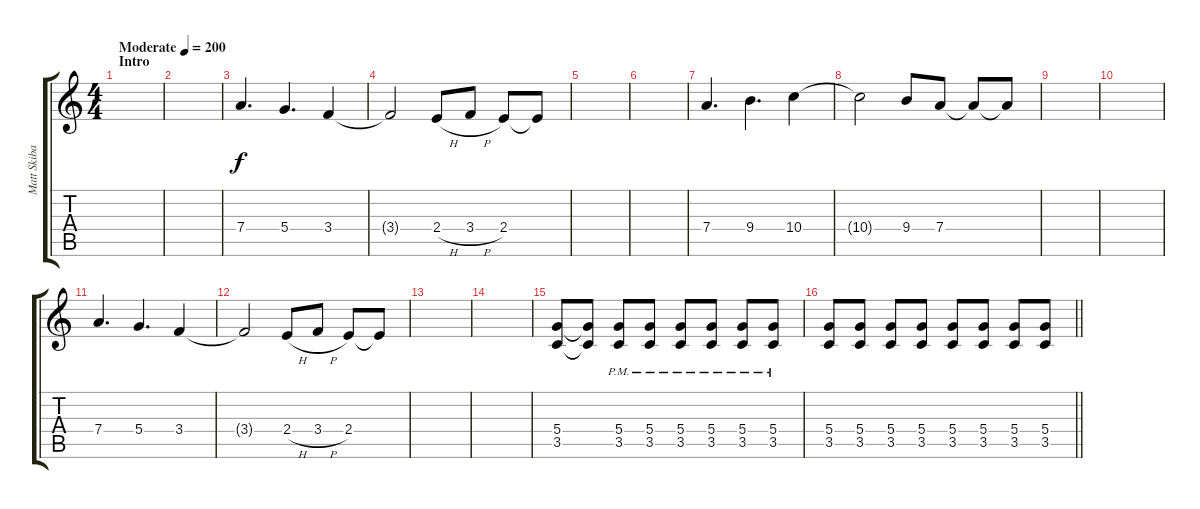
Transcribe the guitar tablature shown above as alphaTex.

\track ("Matt Skiba" "Matt Skiba") {instrument distortionguitar}
\staff {score tabs}
\tuning (E4 B3 G3 D3 A2 E2) {hide}
\ts (4 4)
\section ("" "Intro")
\tempo (200 "Moderate")
\clef g2
\ks c
|
|
7.4.4{d} 5.4.4{d} 3.4.4 |
3.4{t}.2 2.4{h}.8 3.4{h}.8 2.4.8 2.4{t}.8 |
|
|
7.4.4{d} 9.4.4{d} 10.4.4 |
10.4{t}.2 9.4.8 7.4.8 7.4{t}.8 7.4{t}.8 |
|
|
7.4.4{d} 5.4.4{d} 3.4.4 |
3.4{t}.2 2.4{h}.8 3.4{h}.8 2.4.8 2.4{t}.8 |
|
|
(5.4 3.5).8 (5.4{t} 3.5{t}).8 (5.4{pm} 3.5{pm}).8 (5.4{pm} 3.5{pm}).8 (5.4{pm} 3.5{pm}).8 (5.4{pm} 3.5{pm}).8 (5.4{pm} 3.5{pm}).8 (5.4{pm} 3.5{pm}).8 |
\barLineRight lightlight
(5.4 3.5).8 (5.4 3.5).8 (5.4 3.5).8 (5.4 3.5).8 (5.4 3.5).8 (5.4 3.5).8 (5.4 3.5).8 (5.4 3.5).8
